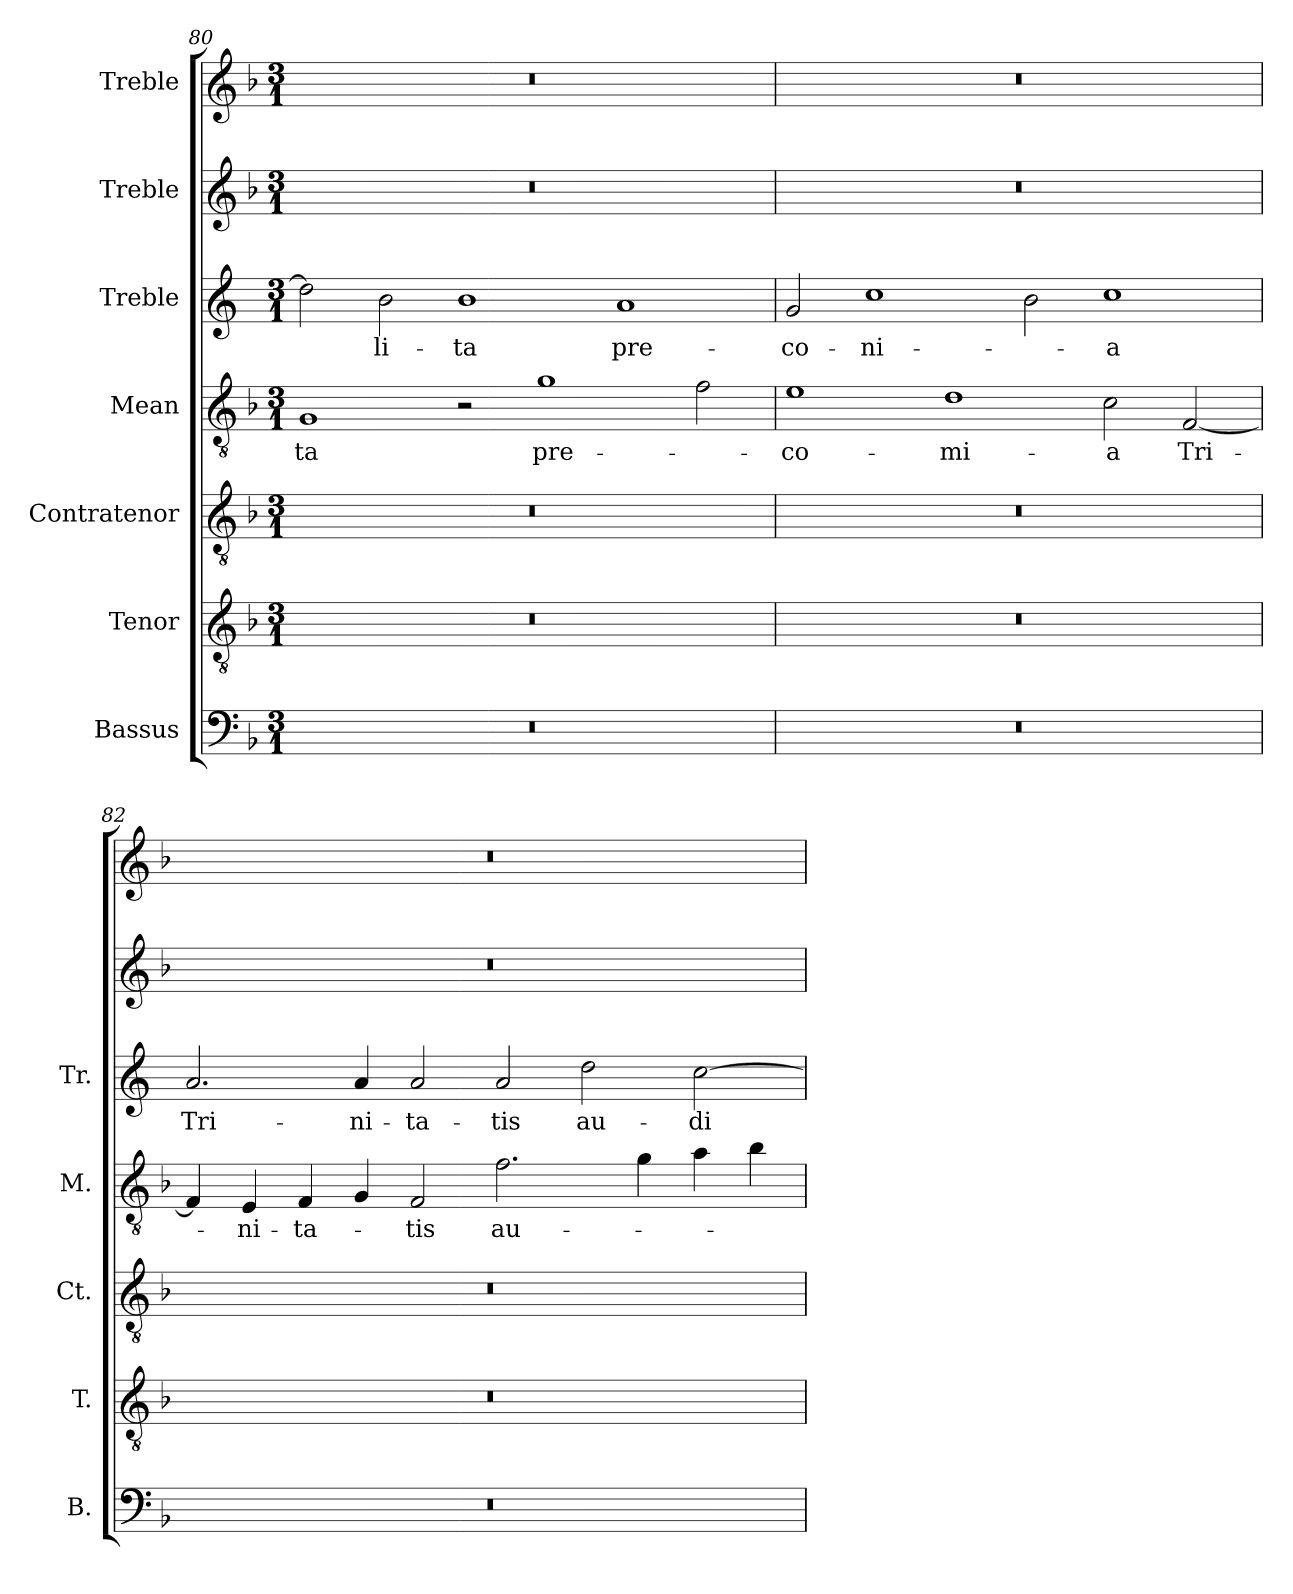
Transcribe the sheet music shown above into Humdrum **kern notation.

**kern	**kern	**kern	**kern	**text	**kern	**text	**kern	**kern
*part7	*part6	*part5	*part4	*part4	*part3	*part3	*part2	*part1
*staff7	*staff6	*staff5	*staff4	*staff4	*staff3	*staff3	*staff2	*staff1
*I"Bassus	*I"Tenor	*I"Contratenor	*I"Mean	*	*I"Treble	*	*I"Treble	*I"Treble
*I'B.	*I'T.	*I'Ct.	*I'M.	*	*I'Tr.	*	*	*
*clefF4	*clefGv2	*clefGv2	*clefGv2	*	*clefG2	*	*clefG2	*clefG2
*	*ITrd7c12	*ITrd7c12	*ITrd7c12	*	*	*	*	*
*k[b-]	*k[b-]	*k[b-]	*k[b-]	*	*k[]	*	*k[b-]	*k[b-]
*F:	*F:	*F:	*F:	*	*	*	*F:	*F:
*M3/1	*M3/1	*M3/1	*M3/1	*	*M3/1	*	*M3/1	*M3/1
=80	=80	=80	=80	=80	=80	=80	=80	=80
!LO:N:vis=1	!LO:N:vis=1	!LO:N:vis=1	!	!	!	!	!	!
!	!	!	!	!LO:LY:b:color=#000000	!	!	!LO:N:vis=1	!LO:N:vis=1
0.r	0.r	0.r	1GGi	-ta	2ddi\]	.	0.r	0.r
!	!	!	!	!	!	!LO:LY:b:color=#000000	!	!
.	.	.	.	.	2bi\	-li-	.	.
!	!	!	!	!	!	!LO:LY:b:color=#000000	!	!
.	.	.	2r	.	1bi	-ta	.	.
!	!	!	!	!LO:LY:b:color=#000000	!	!	!	!
.	.	.	1Gi	pre-	.	.	.	.
!	!	!	!	!	!	!LO:LY:b:color=#000000	!	!
.	.	.	.	.	1ai	pre-	.	.
.	.	.	2Fi\	.	.	.	.	.
=81`	=81`	=81`	=81`	=81`	=81`	=81`	=81`	=81`
!LO:N:vis=1	!LO:N:vis=1	!LO:N:vis=1	!	!	!	!	!	!
!	!	!	!	!LO:LY:b:color=#000000	!	!	!	!
!	!	!	!	!	!	!LO:LY:b:color=#000000	!LO:N:vis=1	!LO:N:vis=1
0.r	0.r	0.r	1Ei	-co-	2gi/	-co-	0.r	0.r
!	!	!	!	!	!	!LO:LY:b:color=#000000	!	!
.	.	.	.	.	1cci	-ni-	.	.
!	!	!	!	!LO:LY:b:color=#000000	!	!	!	!
.	.	.	1Di	-mi-	.	.	.	.
.	.	.	.	.	2bi\	.	.	.
!	!	!	!	!LO:LY:b:color=#000000	!	!	!	!
!	!	!	!	!	!	!LO:LY:b:color=#000000	!	!
.	.	.	2Ci\	-a	1cci	-a	.	.
!	!	!	!	!LO:LY:b:color=#000000	!	!	!	!
.	.	.	[<2FFi/	Tri-	.	.	.	.
!!LO:LB:g=z
=82`	=82`	=82`	=82`	=82`	=82`	=82`	=82`	=82`
!LO:N:vis=1	!LO:N:vis=1	!LO:N:vis=1	!	!	!	!	!	!
!	!	!	!	!	!	!LO:LY:b:color=#000000	!LO:N:vis=1	!LO:N:vis=1
0.r	0.r	0.r	4FFi/]	.	2.ai/	Tri-	0.r	0.r
!	!	!	!	!LO:LY:b:color=#000000	!	!	!	!
.	.	.	4EEi/	-ni-	.	.	.	.
!	!	!	!	!LO:LY:b:color=#000000	!	!	!	!
.	.	.	4FFi/	-ta-	.	.	.	.
!	!	!	!	!	!	!LO:LY:b:color=#000000	!	!
.	.	.	4GGi/	.	4ai/	-ni-	.	.
!	!	!	!	!LO:LY:b:color=#000000	!	!	!	!
!	!	!	!	!	!	!LO:LY:b:color=#000000	!	!
.	.	.	2FFi/	-tis	2ai/	-ta-	.	.
!	!	!	!	!LO:LY:b:color=#000000	!	!	!	!
!	!	!	!	!	!	!LO:LY:b:color=#000000	!	!
.	.	.	2.Fi\	au-	2ai/	-tis	.	.
!	!	!	!	!	!	!LO:LY:b:color=#000000	!	!
.	.	.	.	.	2ddi\	au-	.	.
.	.	.	4Gi\	.	.	.	.	.
!	!	!	!	!	!	!LO:LY:b:color=#000000	!	!
.	.	.	4Ai\	.	[>2cci\	-di-	.	.
.	.	.	4B-i\	.	.	.	.	.
=`	=`	=`	=`	=`	=`	=`	=`	=`
*-	*-	*-	*-	*-	*-	*-	*-	*-
